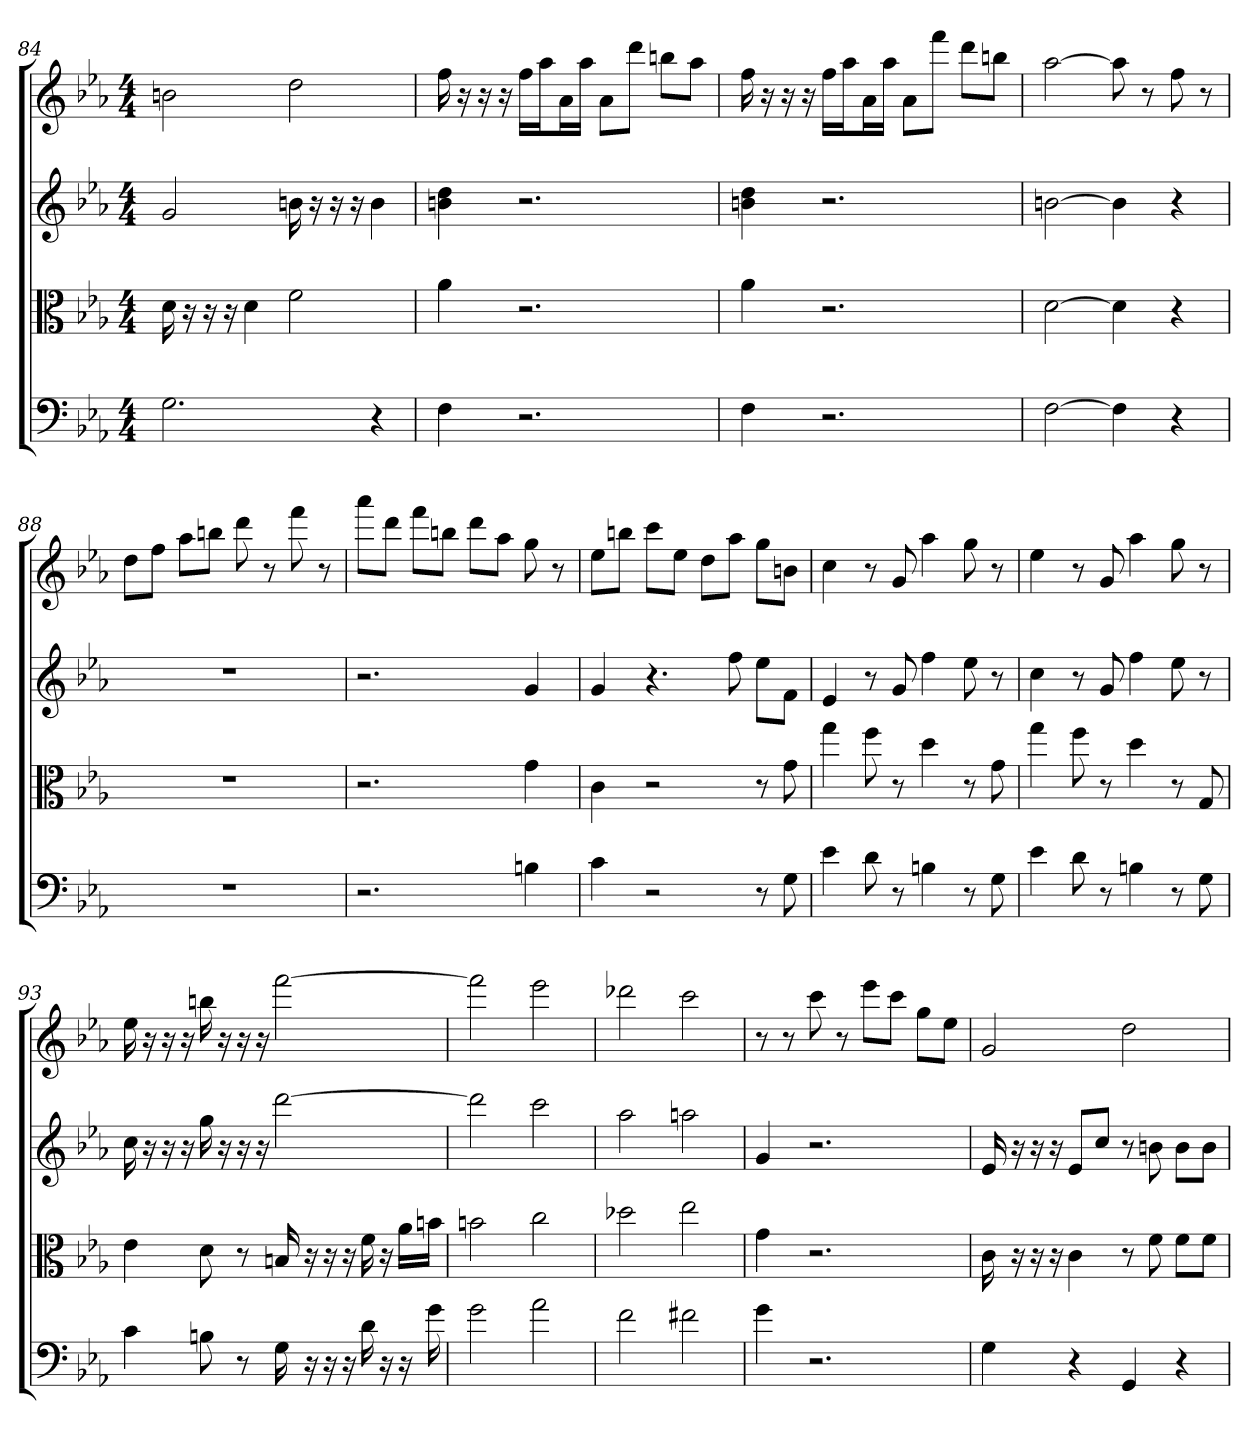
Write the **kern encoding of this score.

**kern	**kern	**kern	**kern
*part4	*part3	*part2	*part1
*staff4	*staff3	*staff2	*staff1
*clefF4	*clefC3	*clefG2	*clefG2
*k[b-e-a-]	*k[b-e-a-]	*k[b-e-a-]	*k[b-e-a-]
*c:	*c:	*c:	*c:
*M4/4	*M4/4	*M4/4	*M4/4
=84	=84	=84	=84
2.G	16d	2g	2bn
.	16r	.	.
.	16r	.	.
.	16r	.	.
.	4d	.	.
.	2f	16bn	2dd
.	.	16r	.
.	.	16r	.
.	.	16r	.
4r	.	4b	.
=85	=85	=85	=85
4F	4a-	4bn 4dd	16ff
.	.	.	16r
.	.	.	16r
.	.	.	16r
2.r	2.r	2.r	16ff\LL
.	.	.	16aa-\J
.	.	.	16a-\L
.	.	.	16aa-\JJ
.	.	.	8a-\L
.	.	.	8ddd\J
.	.	.	8bbn\L
.	.	.	8aa-\J
=86	=86	=86	=86
4F	4a-	4bn 4dd	16ff
.	.	.	16r
.	.	.	16r
.	.	.	16r
2.r	2.r	2.r	16ff\LL
.	.	.	16aa-\J
.	.	.	16a-\L
.	.	.	16aa-\JJ
.	.	.	8a-\L
.	.	.	8fff\J
.	.	.	8ddd\L
.	.	.	8bbn\J
=87	=87	=87	=87
[2F	[2d	[2bn	[2aa-
4F]	4d]	4b]	8aa-]
.	.	.	8r
4r	4r	4r	8ff
.	.	.	8r
=88	=88	=88	=88
1r	1r	1r	8dd\L
.	.	.	8ff\J
.	.	.	8aa-\L
.	.	.	8bbn\J
.	.	.	8ddd
.	.	.	8r
.	.	.	8fff
.	.	.	8r
=89	=89	=89	=89
2.r	2.r	2.r	8aaa-\L
.	.	.	8ddd\J
.	.	.	8fff\L
.	.	.	8bbn\J
.	.	.	8ddd\L
.	.	.	8aa-\J
4Bn	4g	4g	8gg
.	.	.	8r
=90	=90	=90	=90
4c	4c	4g	8ee-\L
.	.	.	8bbn\J
2r	2r	4.r	8ccc\L
.	.	.	8ee-\J
.	.	.	8dd\L
.	.	8ff	8aa-\J
8r	8r	8ee-\L	8gg\L
8G	8g	8f\J	8bn\J
=91	=91	=91	=91
4e-	4gg	4e-	4cc
8d	8ff	8r	8r
8r	8r	8g	8g
4Bn	4dd	4ff	4aa-
8r	8r	8ee-	8gg
8G	8g	8r	8r
=92	=92	=92	=92
4e-	4gg	4cc	4ee-
8d	8ff	8r	8r
8r	8r	8g	8g
4Bn	4dd	4ff	4aa-
8r	8r	8ee-	8gg
8G	8G	8r	8r
=93	=93	=93	=93
4c	4e-	16cc	16ee-
.	.	16r	16r
.	.	16r	16r
.	.	16r	16r
8Bn	8d	16gg	16bbn
.	.	16r	16r
8r	8r	16r	16r
.	.	16r	16r
16G	16Bn	[2ddd	[2fff
16r	16r	.	.
16r	16r	.	.
16r	16r	.	.
16d	16f	.	.
16r	16r	.	.
16r	16a-\LL	.	.
16g	16bn\JJ	.	.
=94	=94	=94	=94
2g	2bn	2ddd]	2fff]
2a-	2cc	2ccc	2eee-
=95	=95	=95	=95
2f	2dd-X	2aa-	2ddd-X
2f#X	2ee-	2aan	2ccc
=96	=96	=96	=96
4g	4g	4g	8r
.	.	.	8r
2.r	2.r	2.r	8ccc
.	.	.	8r
.	.	.	8eee-\L
.	.	.	8ccc\J
.	.	.	8gg\L
.	.	.	8ee-\J
=97	=97	=97	=97
4G	16c	16e-	2g
.	16r	16r	.
.	16r	16r	.
.	16r	16r	.
4r	4c	8e-/L	.
.	.	8cc/J	.
4GG	8r	8r	2dd
.	8f	8bn	.
4r	8f\L	8b\L	.
.	8f\J	8b\J	.
=	=	=	=
*-	*-	*-	*-
